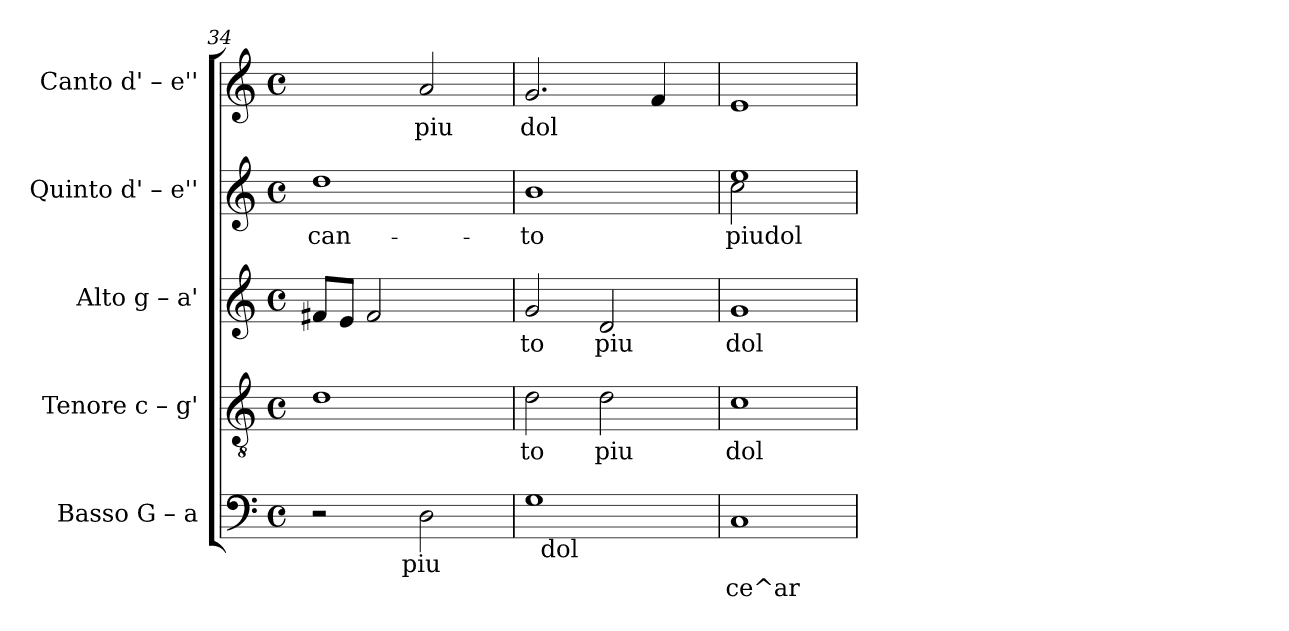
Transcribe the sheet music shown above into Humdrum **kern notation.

**kern	**text	**kern	**text	**kern	**text	**kern	**text	**kern	**text
*part5	*part5	*part4	*part4	*part3	*part3	*part2	*part2	*part1	*part1
*staff5	*staff5	*staff4	*staff4	*staff3	*staff3	*staff2	*staff2	*staff1	*staff1
*I"Basso  G – a	*	*I"Tenore  c – g'	*	*I"Alto  g – a'	*	*I"Quinto  d' – e''	*	*I"Canto  d' – e''	*
*clefF4	*	*clefGv2	*	*clefG2	*	*clefG2	*	*clefG2	*
*k[]	*	*k[]	*	*k[]	*	*k[]	*	*k[]	*
*C:	*	*C:	*	*C:	*	*C:	*	*C:	*
*M4/4	*	*M4/4	*	*M4/4	*	*M4/4	*	*M4/4	*
*met(c)	*	*met(c)	*	*met(c)	*	*met(c)	*	*met(c)	*
=34	=34	=34	=34	=34	=34	=34	=34	=34	=34
!	!	!	!LO:LY:b:rj	!	!LO:LY:b:rj	!	!LO:LY:b:rj	!	!
*^	*	*	*	*	*	*	*	*	*
2r	4..ryy	.	1d	--	8f#X/L	--	1dd	can-	2ryy	.
!	!	!	!	!	!	!LO:LY:b:rj	!	!	!	!
.	.	.	.	.	8e/J	--	.	.	.	.
!	!	!	!	!	!	!LO:LY:b:rj	!	!	!	!
.	.	.	.	.	2f#/	--	.	.	.	.
!	!LO:TX:b:t=piu	!	!	!	!	!	!	!	!	!
.	2ryy	.	.	.	.	.	.	.	.	.
!	!	!LO:LY:b:rj	!	!	!	!	!	!	!	!LO:LY:b:cj
2D\	.	--	.	.	.	.	.	.	2a/	piu
.	.	.	.	.	4ryy	.	.	.	.	.
.	16ryy	.	.	.	.	.	.	.	.	.
=35	=35	=35	=35	=35	=35	=35	=35	=35	=35	=35
!	!	!LO:LY:b:rj	!	!LO:LY:b:rj	!	!LO:LY:b:rj	!	!LO:LY:b:rj	!	!LO:LY:b:cj
1G	32.ryy	--	2d\	-to	2g/	-to	1b	-to	2.g/	dol
!	!LO:TX:b:t=dol	!	!	!	!	!	!	!	!	!
.	2ryy	.	.	.	.	.	.	.	.	.
!	!	!	!	!LO:LY:b:rj	!	!LO:LY:b:rj	!	!	!	!
.	.	.	2d\	piu	2d/	piu	.	.	.	.
.	4ryy	.	.	.	.	.	.	.	.	.
!	!	!	!	!	!	!	!	!	!	!LO:LY:b:cj
.	.	.	.	.	.	.	.	.	4f/	.
.	8ryy	.	.	.	.	.	.	.	.	.
.	16ryy	.	.	.	.	.	.	.	.	.
.	64ryy	.	.	.	.	.	.	.	.	.
!!LO:LB:g=z
=36	=36	=36	=36	=36	=36	=36	=36	=36	=36	=36
!	!	!LO:LY:b:rj	!	!LO:LY:b:rj	!	!LO:LY:b:rj	!	!LO:LY:b:rj	!	!LO:LY:b:cj
*v	*v	*	*	*	*	*	*^	*	*	*
1C	-ce^ar	1c	dol	1g	dol	1ee	2cc\	piudol	1e	.
.	.	.	.	.	.	.	2ryy	.	.	.
*	*	*	*	*	*	*v	*v	*	*	*
=	=	=	=	=	=	=	=	=	=
*-	*-	*-	*-	*-	*-	*-	*-	*-	*-
